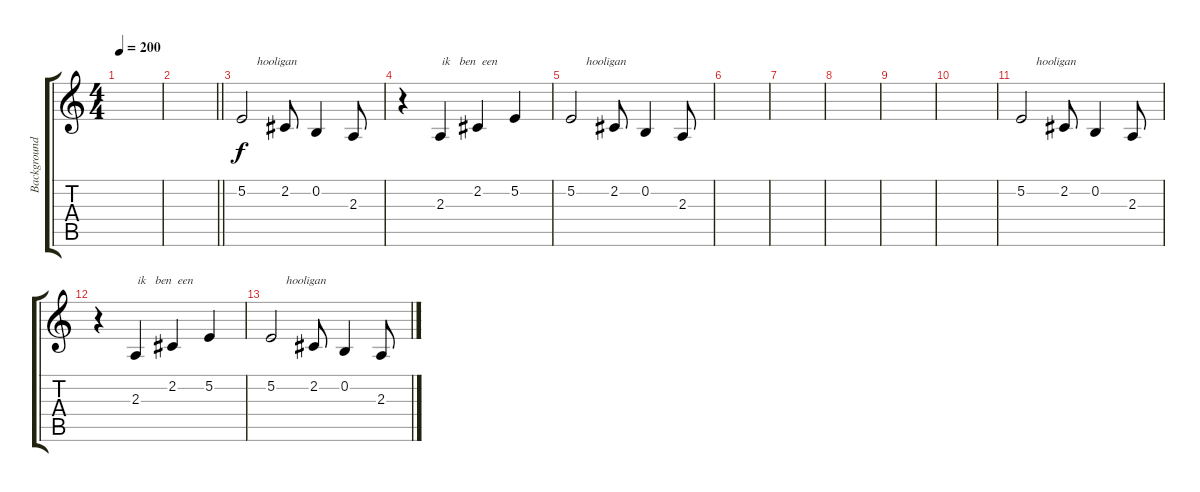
\track ("Background vocals" "Background") {instrument tremolostrings}
\staff {score tabs}
\tuning (E4 B3 G3 D3 A2 E2) {hide}
\ts (4 4)
\tempo 200
\clef g2
\ks c
|
\barLineRight lightlight
|
5.2.2{txt "     hooligan"} 2.2.8 0.2.4 2.3.8 |
r.4{txt "             ik   ben  een"} 2.3.4 2.2.4 5.2.4 |
5.2.2{txt "     hooligan"} 2.2.8 0.2.4 2.3.8 |
|
|
|
|
|
5.2.2{txt "     hooligan"} 2.2.8 0.2.4 2.3.8 |
r.4{txt "             ik   ben  een"} 2.3.4 2.2.4 5.2.4 |
5.2.2{txt "     hooligan"} 2.2.8 0.2.4 2.3.8
